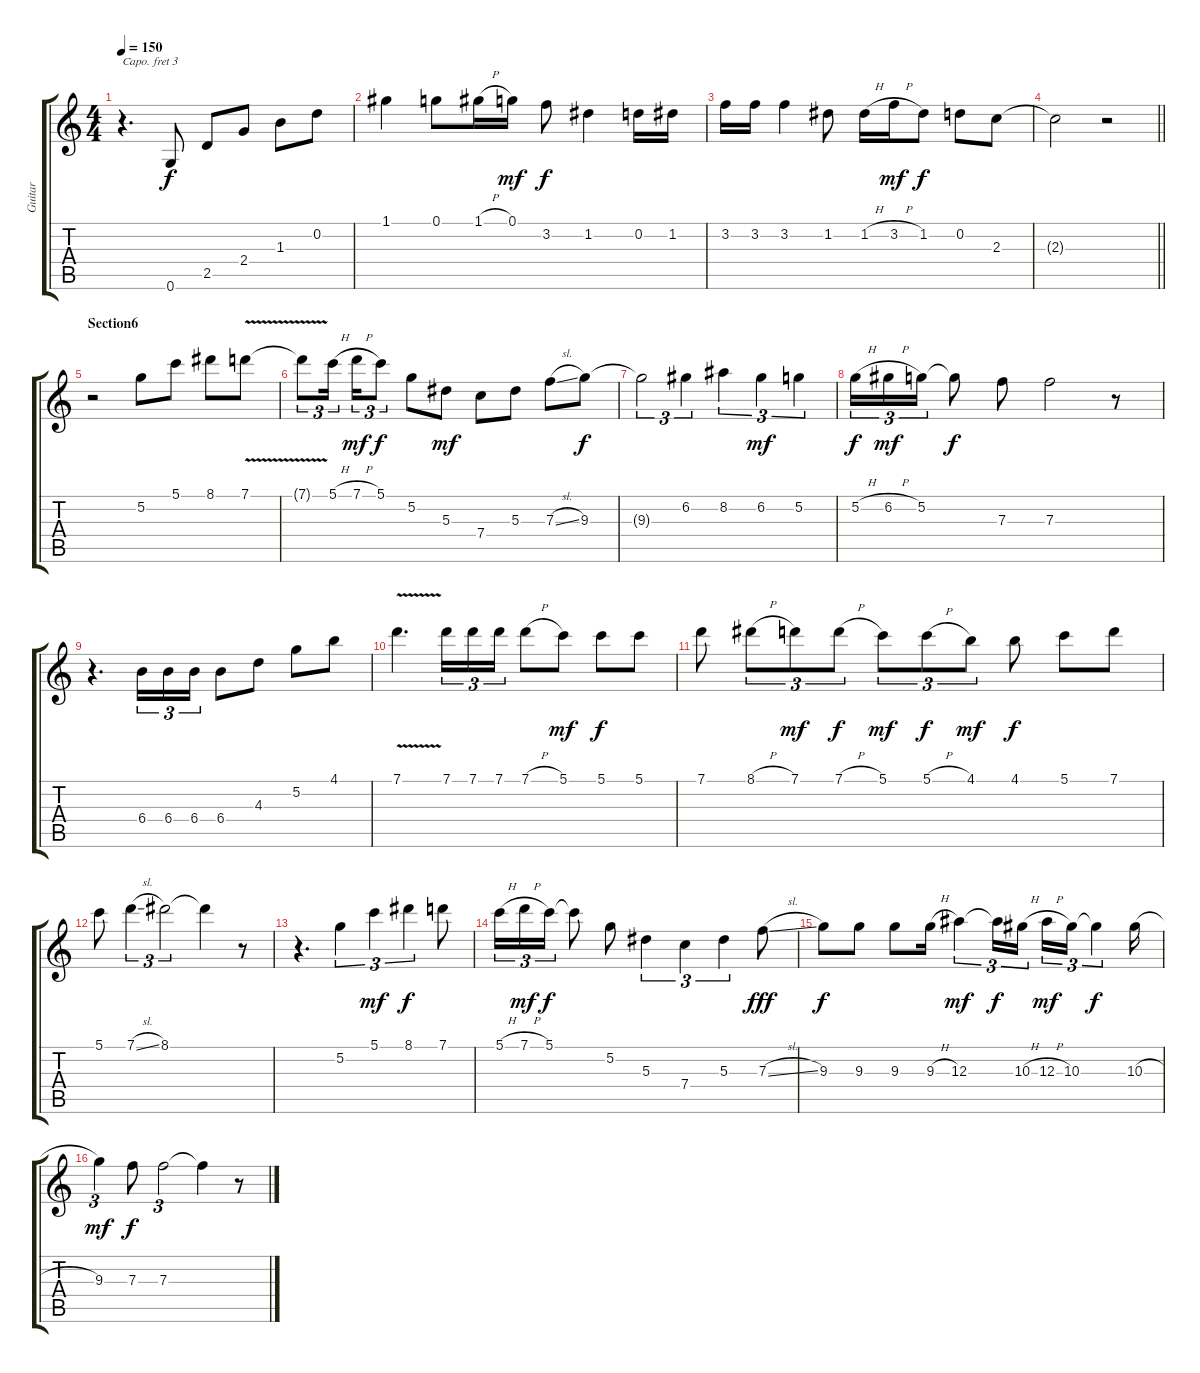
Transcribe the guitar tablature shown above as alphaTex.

\track ("Guitar" "Guitar") {instrument acousticguitarnylon}
\staff {score tabs}
\capo 3
\tuning (E4 B3 G3 D3 A2 E2) {hide}
\ts (4 4)
\tempo 150
\clef g2
\ks c
r.4{d dy mf} 0.6.8{dy f} 2.5.8 2.4.8 1.3.8 0.2.8 |
1.1.4 0.1.8 1.1{h}.16 0.1.16{dy mf} 3.2.8{dy f} 1.2.4 0.2.16 1.2.16 |
3.2.16 3.2.16 3.2.4 1.2.8 1.2{h}.16 3.2{h}.16{dy mf} 1.2.8{dy f} 0.2.8 2.3.8 |
\barLineRight lightlight
2.3{t}.2 r.2 |
\section ("" "Section6")
r.2 5.2.8 5.1.8 8.1.8 7.1{v}.8 |
7.1{t}.8{tu (3 2)} 5.1{h}.16{tu (3 2) beam splitsecondary} 7.1{h}.16{tu (3 2) dy mf} 5.1.8{tu (3 2) dy f} 5.2.8 5.3.8{dy mf} 7.4.8 5.3.8 7.3{sl}.8 9.3.8{dy f} |
9.3{t}.2{tu (3 2)} 6.2.4{tu (3 2)} 8.2.4{tu (3 2)} 6.2.4{tu (3 2) dy mf} 5.2.4{tu (3 2)} |
5.2{h}.16{tu (3 2) dy f} 6.2{h}.16{tu (3 2) dy mf} 5.2.16{tu (3 2)} 5.2{t}.8{dy f} 7.3.8 7.3.2 r.8 |
r.4{d} 6.4.16{tu (3 2)} 6.4.16{tu (3 2)} 6.4.16{tu (3 2)} 6.4.8 4.3.8 5.2.8 4.1.8 |
7.1{v}.4{d} 7.1.16{tu (3 2)} 7.1.16{tu (3 2)} 7.1.16{tu (3 2)} 7.1{h}.8 5.1.8{dy mf} 5.1.8{dy f} 5.1.8 |
7.1.8 8.1{h}.8{tu (3 2)} 7.1.8{tu (3 2) dy mf} 7.1{h}.8{tu (3 2) dy f} 5.1.8{tu (3 2) dy mf} 5.1{h}.8{tu (3 2) dy f} 4.1.8{tu (3 2) dy mf} 4.1.8{dy f} 5.1.8 7.1.8 |
5.1.8 7.1{sl}.4{tu (3 2)} 8.1.2{tu (3 2)} 8.1{t}.4 r.8 |
r.4{d} 5.2.4{tu (3 2)} 5.1.4{tu (3 2) dy mf} 8.1.4{tu (3 2) dy f} 7.1.8 |
5.1{h}.16{tu (3 2)} 7.1{h}.16{tu (3 2) dy mf} 5.1.16{tu (3 2) dy f} 5.1{t}.8 5.2.8 5.3.4{tu (3 2)} 7.4.4{tu (3 2)} 5.3.4{tu (3 2)} 7.3{sl}.8{dy fff} |
9.3.8{dy f} 9.3.8 9.3.8 9.3{h}.16 12.3.4{tu (3 2) dy mf} 12.3{t}.16{tu (3 2) dy f} 10.3{h}.16{tu (3 2) beam splitsecondary} 12.3{h}.16{tu (3 2) dy mf} 10.3.16{tu (3 2)} 10.3{t}.4{tu (3 2) dy f} 10.3{h}.16 |
9.3.4{tu (3 2) dy mf} 7.3.8{dy f} 7.3.2{tu (3 2)} 7.3{t}.4 r.8
